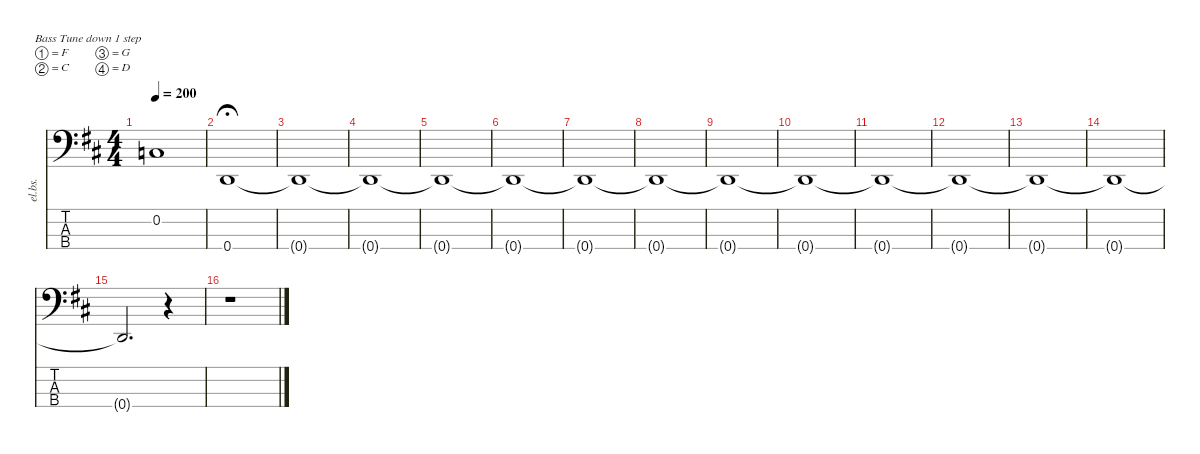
\defaultSystemsLayout 4
\hideDynamics
\bracketExtendMode nobrackets
\otherSystemsTrackNameOrientation horizontal
\track ("Bass Guitar" "el.bs.") {instrument electricbassfinger}
\staff {score tabs}
\tuning (F2 C2 G1 D1)
\ts (4 4)
\tempo 200
\clef f4
\ks d
0.2{t acc forcenatural}.1{dy ff beam Up} |
0.4{acc forcenatural}.1{fermata (medium 0.5) beam Up} |
0.4{t acc forcenatural}.1{beam Up} |
0.4{t acc forcenatural}.1{beam Up} |
0.4{t acc forcenatural}.1{beam Up} |
0.4{t acc forcenatural}.1{beam Up} |
0.4{t acc forcenatural}.1{beam Up} |
0.4{t acc forcenatural}.1{beam Up} |
0.4{t acc forcenatural}.1{beam Up} |
0.4{t acc forcenatural}.1{beam Up} |
0.4{t acc forcenatural}.1{beam Up} |
0.4{t acc forcenatural}.1{beam Up} |
0.4{t acc forcenatural}.1{beam Up} |
0.4{t acc forcenatural}.1{beam Up} |
0.4{t acc forcenatural}.2{d beam Up} r.4{beam Up} |
r.1{beam Down}
